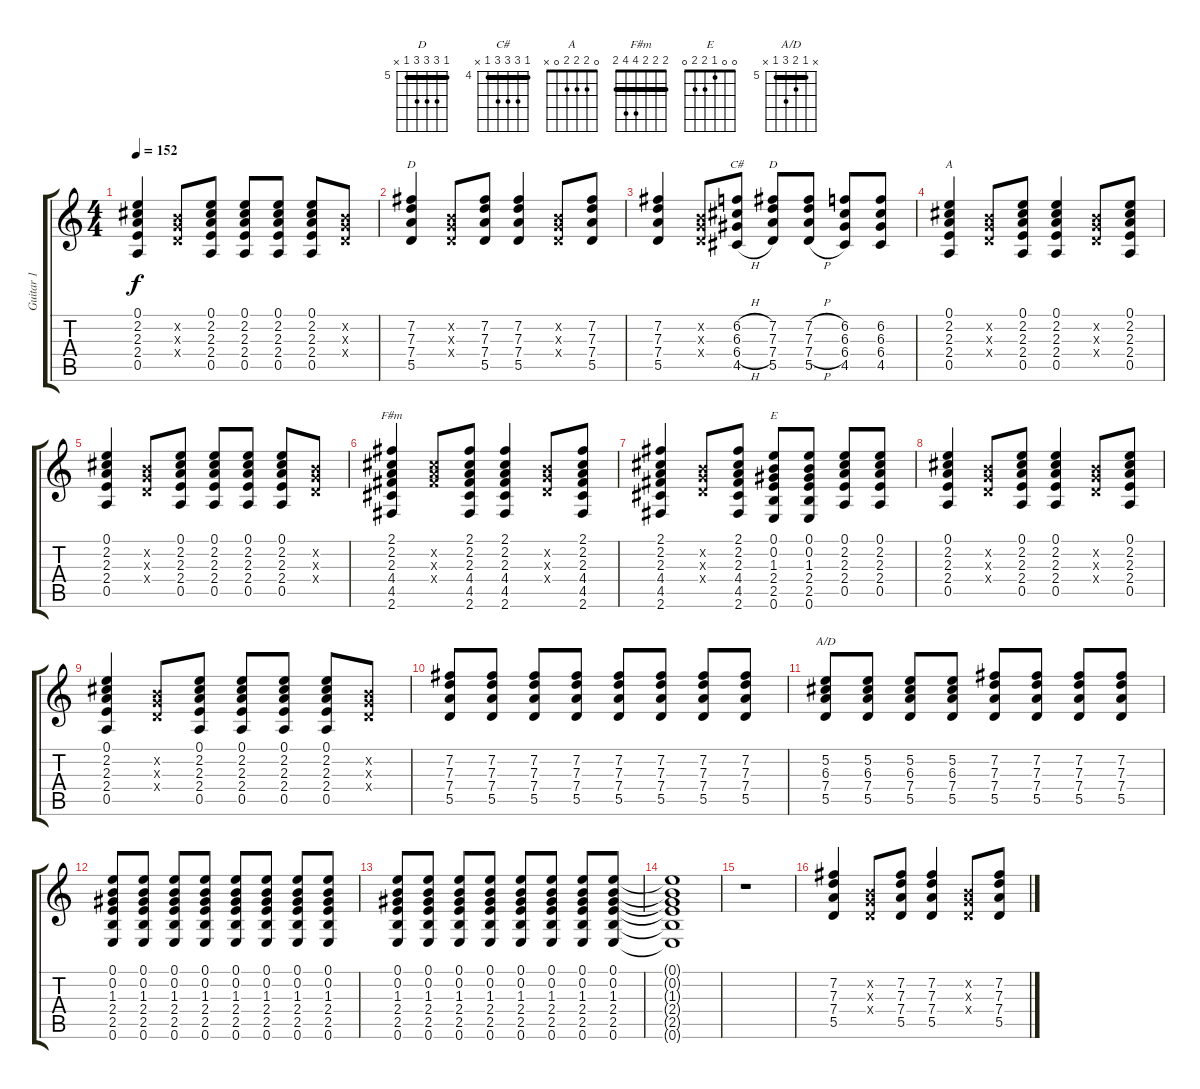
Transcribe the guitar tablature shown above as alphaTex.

\track ("Guitar 1" "Guitar 1") {instrument distortionguitar}
\staff {score tabs}
\tuning (E4 B3 G3 D3 A2 E2) {hide}
\chord ("D" x 7 7 7 5 x) {firstfret 5 barre 7}
\chord ("C#" 4 6 6 6 4 x) {firstfret 4 barre 4}
\chord ("D" 5 7 7 7 5 x) {firstfret 5 barre 5}
\chord ("A" 0 2 2 2 0 x)
\chord ("F#m" 2 2 2 4 4 2) {barre 2}
\chord ("E" 0 0 1 2 2 0)
\chord ("A/D" x 5 6 7 5 x) {firstfret 5 barre 5}
\ts (4 4)
\tempo 152
\clef g2
\ks c
(0.1 2.2 2.3 2.4 0.5).4{dy f} (0.2{x} 0.3{x} 0.4{x}).8 (0.1 2.2 2.3 2.4 0.5).8 (0.1 2.2 2.3 2.4 0.5).8 (0.1 2.2 2.3 2.4 0.5).8 (0.1 2.2 2.3 2.4 0.5).8 (0.2{x} 0.3{x} 0.4{x}).8 |
(7.2 7.3 7.4 5.5).4{ch "D"} (0.2{x} 0.3{x} 0.4{x}).8 (7.2 7.3 7.4 5.5).8 (7.2 7.3 7.4 5.5).4 (0.2{x} 0.3{x} 0.4{x}).8 (7.2 7.3 7.4 5.5).8 |
(7.2 7.3 7.4 5.5).4 (0.2{x} 0.3{x} 0.4{x}).8 (6.2{h} 6.3{h} 6.4{h} 4.5{h}).8{ch "C#"} (7.2 7.3 7.4 5.5).8{ch "D"} (7.2{h} 7.3{h} 7.4{h} 5.5{h}).8 (6.2 6.3 6.4 4.5).8 (6.2 6.3 6.4 4.5).8 |
(0.1 2.2 2.3 2.4 0.5).4{ch "A"} (0.2{x} 0.3{x} 0.4{x}).8 (0.1 2.2 2.3 2.4 0.5).8 (0.1 2.2 2.3 2.4 0.5).4 (0.2{x} 0.3{x} 0.4{x}).8 (0.1 2.2 2.3 2.4 0.5).8 |
(0.1 2.2 2.3 2.4 0.5).4 (0.2{x} 0.3{x} 0.4{x}).8 (0.1 2.2 2.3 2.4 0.5).8 (0.1 2.2 2.3 2.4 0.5).8 (0.1 2.2 2.3 2.4 0.5).8 (0.1 2.2 2.3 2.4 0.5).8 (0.2{x} 0.3{x} 0.4{x}).8 |
(2.1 2.2 2.3 4.4 4.5 2.6).4{ch "F#m"} (2.2{x} 2.3{x} 4.4{x}).8 (2.1 2.2 2.3 4.4 4.5 2.6).8 (2.1 2.2 2.3 4.4 4.5 2.6).4 (0.2{x} 0.3{x} 0.4{x}).8 (2.1 2.2 2.3 4.4 4.5 2.6).8 |
(2.1 2.2 2.3 4.4 4.5 2.6).4 (0.2{x} 0.3{x} 0.4{x}).8 (2.1 2.2 2.3 4.4 4.5 2.6).8 (0.1 0.2 1.3 2.4 2.5 0.6).8{ch "E"} (0.1 0.2 1.3 2.4 2.5 0.6).8 (0.1 2.2 2.3 2.4 0.5).8 (0.1 2.2 2.3 2.4 0.5).8 |
(0.1 2.2 2.3 2.4 0.5).4 (0.2{x} 0.3{x} 0.4{x}).8 (0.1 2.2 2.3 2.4 0.5).8 (0.1 2.2 2.3 2.4 0.5).4 (0.2{x} 0.3{x} 0.4{x}).8 (0.1 2.2 2.3 2.4 0.5).8 |
(0.1 2.2 2.3 2.4 0.5).4 (0.2{x} 0.3{x} 0.4{x}).8 (0.1 2.2 2.3 2.4 0.5).8 (0.1 2.2 2.3 2.4 0.5).8 (0.1 2.2 2.3 2.4 0.5).8 (0.1 2.2 2.3 2.4 0.5).8 (0.2{x} 0.3{x} 0.4{x}).8 |
(7.2 7.3 7.4 5.5).8 (7.2 7.3 7.4 5.5).8 (7.2 7.3 7.4 5.5).8 (7.2 7.3 7.4 5.5).8 (7.2 7.3 7.4 5.5).8 (7.2 7.3 7.4 5.5).8 (7.2 7.3 7.4 5.5).8 (7.2 7.3 7.4 5.5).8 |
(5.2 6.3 7.4 5.5).8{ch "A/D"} (5.2 6.3 7.4 5.5).8 (5.2 6.3 7.4 5.5).8 (5.2 6.3 7.4 5.5).8 (7.2 7.3 7.4 5.5).8 (7.2 7.3 7.4 5.5).8 (7.2 7.3 7.4 5.5).8 (7.2 7.3 7.4 5.5).8 |
(0.1 0.2 1.3 2.4 2.5 0.6).8 (0.1 0.2 1.3 2.4 2.5 0.6).8 (0.1 0.2 1.3 2.4 2.5 0.6).8 (0.1 0.2 1.3 2.4 2.5 0.6).8 (0.1 0.2 1.3 2.4 2.5 0.6).8 (0.1 0.2 1.3 2.4 2.5 0.6).8 (0.1 0.2 1.3 2.4 2.5 0.6).8 (0.1 0.2 1.3 2.4 2.5 0.6).8 |
(0.1 0.2 1.3 2.4 2.5 0.6).8 (0.1 0.2 1.3 2.4 2.5 0.6).8 (0.1 0.2 1.3 2.4 2.5 0.6).8 (0.1 0.2 1.3 2.4 2.5 0.6).8 (0.1 0.2 1.3 2.4 2.5 0.6).8 (0.1 0.2 1.3 2.4 2.5 0.6).8 (0.1 0.2 1.3 2.4 2.5 0.6).8 (0.1 0.2 1.3 2.4 2.5 0.6).8 |
(0.1{t} 0.2{t} 1.3{t} 2.4{t} 2.5{t} 0.6{t}).1{volume 0} |
r.1 |
(7.2 7.3 7.4 5.5).4{volume 12 instrument overdrivenguitar} (0.2{x} 0.3{x} 0.4{x}).8 (7.2 7.3 7.4 5.5).8 (7.2 7.3 7.4 5.5).4 (0.2{x} 0.3{x} 0.4{x}).8 (7.2 7.3 7.4 5.5).8
